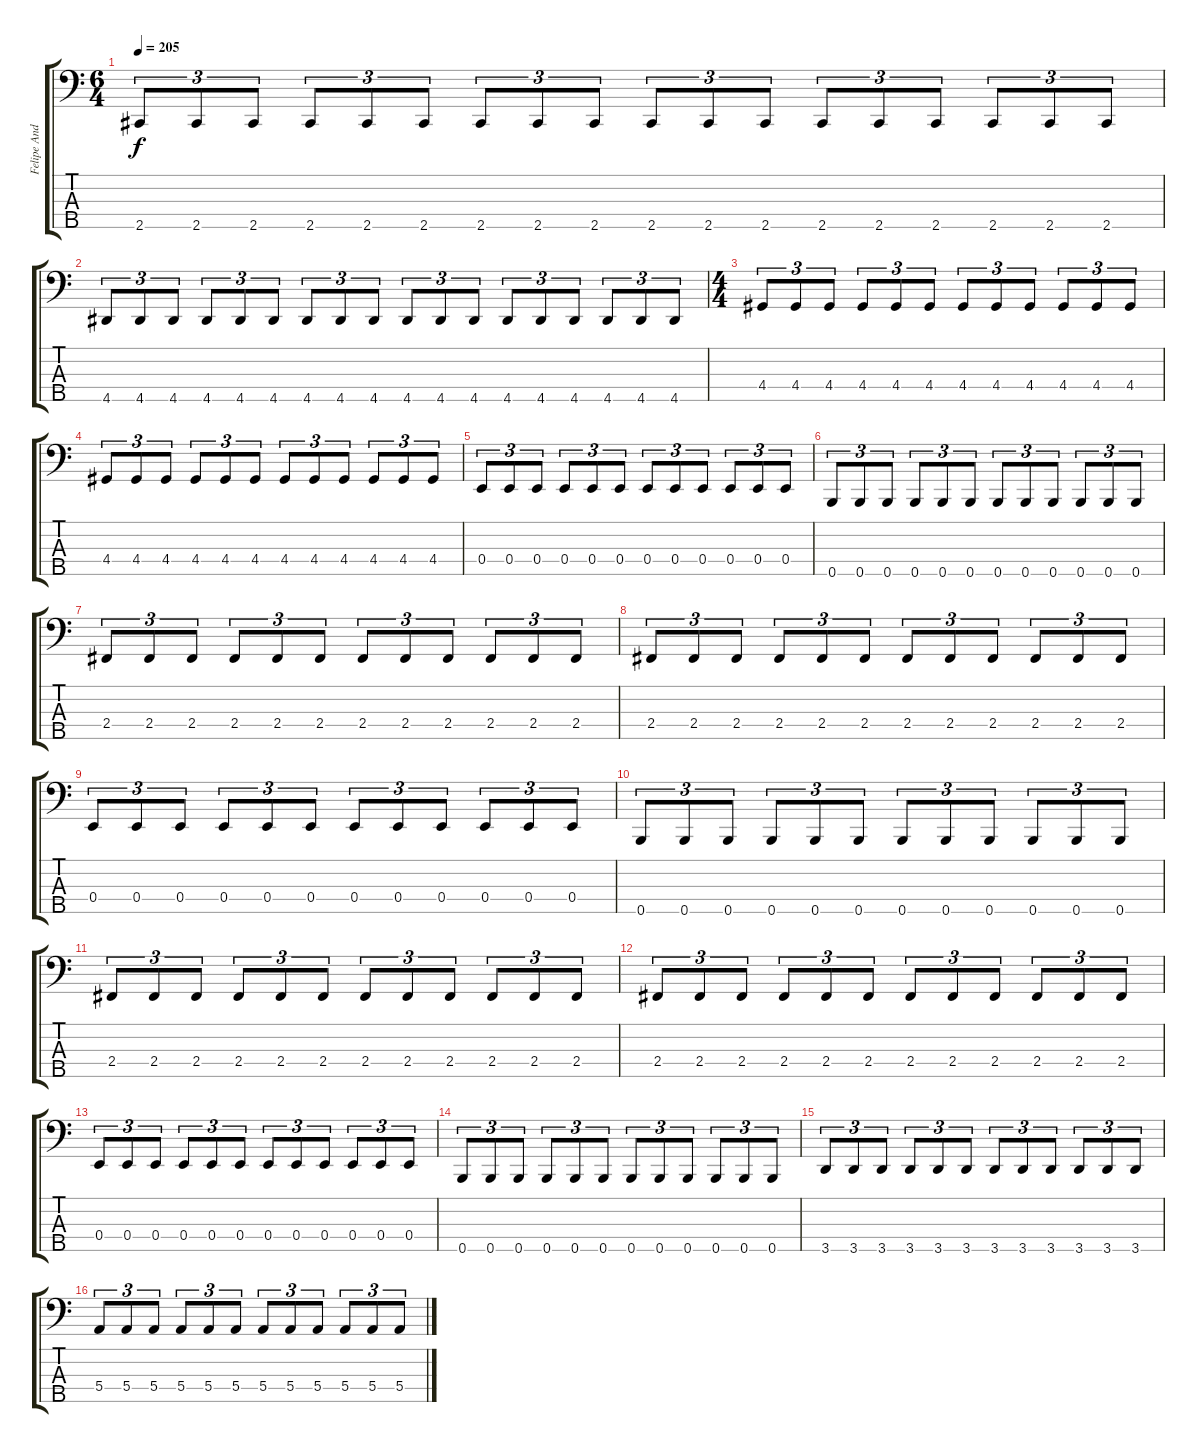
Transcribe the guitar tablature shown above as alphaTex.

\track ("Felipe Andreoli" "Felipe And") {instrument electricbassfinger}
\staff {score tabs}
\tuning (G2 D2 A1 E1 B0) {hide}
\ts (6 4)
\tempo 205
\clef f4
\ks c
2.5.8{tu (3 2) dy f} 2.5.8{tu (3 2)} 2.5.8{tu (3 2)} 2.5.8{tu (3 2)} 2.5.8{tu (3 2)} 2.5.8{tu (3 2)} 2.5.8{tu (3 2)} 2.5.8{tu (3 2)} 2.5.8{tu (3 2)} 2.5.8{tu (3 2)} 2.5.8{tu (3 2)} 2.5.8{tu (3 2)} 2.5.8{tu (3 2)} 2.5.8{tu (3 2)} 2.5.8{tu (3 2)} 2.5.8{tu (3 2)} 2.5.8{tu (3 2)} 2.5.8{tu (3 2)} |
4.5.8{tu (3 2)} 4.5.8{tu (3 2)} 4.5.8{tu (3 2)} 4.5.8{tu (3 2)} 4.5.8{tu (3 2)} 4.5.8{tu (3 2)} 4.5.8{tu (3 2)} 4.5.8{tu (3 2)} 4.5.8{tu (3 2)} 4.5.8{tu (3 2)} 4.5.8{tu (3 2)} 4.5.8{tu (3 2)} 4.5.8{tu (3 2)} 4.5.8{tu (3 2)} 4.5.8{tu (3 2)} 4.5.8{tu (3 2)} 4.5.8{tu (3 2)} 4.5.8{tu (3 2)} |
\ts (4 4)
4.4.8{tu (3 2)} 4.4.8{tu (3 2)} 4.4.8{tu (3 2)} 4.4.8{tu (3 2)} 4.4.8{tu (3 2)} 4.4.8{tu (3 2)} 4.4.8{tu (3 2)} 4.4.8{tu (3 2)} 4.4.8{tu (3 2)} 4.4.8{tu (3 2)} 4.4.8{tu (3 2)} 4.4.8{tu (3 2)} |
4.4.8{tu (3 2)} 4.4.8{tu (3 2)} 4.4.8{tu (3 2)} 4.4.8{tu (3 2)} 4.4.8{tu (3 2)} 4.4.8{tu (3 2)} 4.4.8{tu (3 2)} 4.4.8{tu (3 2)} 4.4.8{tu (3 2)} 4.4.8{tu (3 2)} 4.4.8{tu (3 2)} 4.4.8{tu (3 2)} |
0.4.8{tu (3 2)} 0.4.8{tu (3 2)} 0.4.8{tu (3 2)} 0.4.8{tu (3 2)} 0.4.8{tu (3 2)} 0.4.8{tu (3 2)} 0.4.8{tu (3 2)} 0.4.8{tu (3 2)} 0.4.8{tu (3 2)} 0.4.8{tu (3 2)} 0.4.8{tu (3 2)} 0.4.8{tu (3 2)} |
0.5.8{tu (3 2)} 0.5.8{tu (3 2)} 0.5.8{tu (3 2)} 0.5.8{tu (3 2)} 0.5.8{tu (3 2)} 0.5.8{tu (3 2)} 0.5.8{tu (3 2)} 0.5.8{tu (3 2)} 0.5.8{tu (3 2)} 0.5.8{tu (3 2)} 0.5.8{tu (3 2)} 0.5.8{tu (3 2)} |
2.4.8{tu (3 2)} 2.4.8{tu (3 2)} 2.4.8{tu (3 2)} 2.4.8{tu (3 2)} 2.4.8{tu (3 2)} 2.4.8{tu (3 2)} 2.4.8{tu (3 2)} 2.4.8{tu (3 2)} 2.4.8{tu (3 2)} 2.4.8{tu (3 2)} 2.4.8{tu (3 2)} 2.4.8{tu (3 2)} |
2.4.8{tu (3 2)} 2.4.8{tu (3 2)} 2.4.8{tu (3 2)} 2.4.8{tu (3 2)} 2.4.8{tu (3 2)} 2.4.8{tu (3 2)} 2.4.8{tu (3 2)} 2.4.8{tu (3 2)} 2.4.8{tu (3 2)} 2.4.8{tu (3 2)} 2.4.8{tu (3 2)} 2.4.8{tu (3 2)} |
0.4.8{tu (3 2)} 0.4.8{tu (3 2)} 0.4.8{tu (3 2)} 0.4.8{tu (3 2)} 0.4.8{tu (3 2)} 0.4.8{tu (3 2)} 0.4.8{tu (3 2)} 0.4.8{tu (3 2)} 0.4.8{tu (3 2)} 0.4.8{tu (3 2)} 0.4.8{tu (3 2)} 0.4.8{tu (3 2)} |
0.5.8{tu (3 2)} 0.5.8{tu (3 2)} 0.5.8{tu (3 2)} 0.5.8{tu (3 2)} 0.5.8{tu (3 2)} 0.5.8{tu (3 2)} 0.5.8{tu (3 2)} 0.5.8{tu (3 2)} 0.5.8{tu (3 2)} 0.5.8{tu (3 2)} 0.5.8{tu (3 2)} 0.5.8{tu (3 2)} |
2.4.8{tu (3 2)} 2.4.8{tu (3 2)} 2.4.8{tu (3 2)} 2.4.8{tu (3 2)} 2.4.8{tu (3 2)} 2.4.8{tu (3 2)} 2.4.8{tu (3 2)} 2.4.8{tu (3 2)} 2.4.8{tu (3 2)} 2.4.8{tu (3 2)} 2.4.8{tu (3 2)} 2.4.8{tu (3 2)} |
2.4.8{tu (3 2)} 2.4.8{tu (3 2)} 2.4.8{tu (3 2)} 2.4.8{tu (3 2)} 2.4.8{tu (3 2)} 2.4.8{tu (3 2)} 2.4.8{tu (3 2)} 2.4.8{tu (3 2)} 2.4.8{tu (3 2)} 2.4.8{tu (3 2)} 2.4.8{tu (3 2)} 2.4.8{tu (3 2)} |
0.4.8{tu (3 2)} 0.4.8{tu (3 2)} 0.4.8{tu (3 2)} 0.4.8{tu (3 2)} 0.4.8{tu (3 2)} 0.4.8{tu (3 2)} 0.4.8{tu (3 2)} 0.4.8{tu (3 2)} 0.4.8{tu (3 2)} 0.4.8{tu (3 2)} 0.4.8{tu (3 2)} 0.4.8{tu (3 2)} |
0.5.8{tu (3 2)} 0.5.8{tu (3 2)} 0.5.8{tu (3 2)} 0.5.8{tu (3 2)} 0.5.8{tu (3 2)} 0.5.8{tu (3 2)} 0.5.8{tu (3 2)} 0.5.8{tu (3 2)} 0.5.8{tu (3 2)} 0.5.8{tu (3 2)} 0.5.8{tu (3 2)} 0.5.8{tu (3 2)} |
3.5.8{tu (3 2)} 3.5.8{tu (3 2)} 3.5.8{tu (3 2)} 3.5.8{tu (3 2)} 3.5.8{tu (3 2)} 3.5.8{tu (3 2)} 3.5.8{tu (3 2)} 3.5.8{tu (3 2)} 3.5.8{tu (3 2)} 3.5.8{tu (3 2)} 3.5.8{tu (3 2)} 3.5.8{tu (3 2)} |
5.4.8{tu (3 2)} 5.4.8{tu (3 2)} 5.4.8{tu (3 2)} 5.4.8{tu (3 2)} 5.4.8{tu (3 2)} 5.4.8{tu (3 2)} 5.4.8{tu (3 2)} 5.4.8{tu (3 2)} 5.4.8{tu (3 2)} 5.4.8{tu (3 2)} 5.4.8{tu (3 2)} 5.4.8{tu (3 2)}
